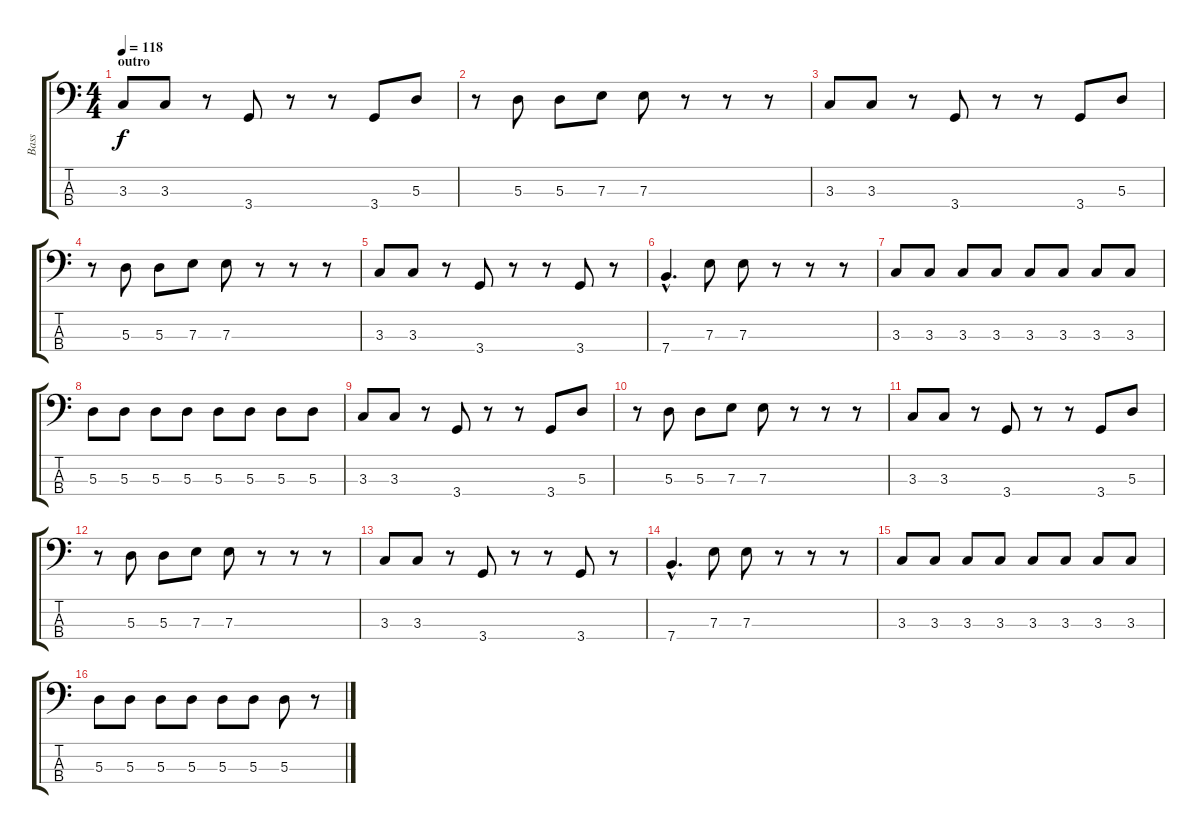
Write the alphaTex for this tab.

\track ("Bass" "Bass") {instrument electricbasspick}
\staff {score tabs}
\tuning (G2 D2 A1 E1) {hide}
\ts (4 4)
\section ("" "outro")
\tempo 118
\clef f4
\ks c
3.3.8{dy f} 3.3.8 r.8 3.4.8 r.8 r.8 3.4.8 5.3.8 |
r.8 5.3.8 5.3.8 7.3.8 7.3.8 r.8 r.8 r.8 |
3.3.8 3.3.8 r.8 3.4.8 r.8 r.8 3.4.8 5.3.8 |
r.8 5.3.8 5.3.8 7.3.8 7.3.8 r.8 r.8 r.8 |
3.3.8 3.3.8 r.8 3.4.8 r.8 r.8 3.4.8 r.8 |
7.4{hac}.4{d} 7.3.8 7.3.8 r.8 r.8 r.8 |
3.3.8 3.3.8 3.3.8 3.3.8 3.3.8 3.3.8 3.3.8 3.3.8 |
5.3.8 5.3.8 5.3.8 5.3.8 5.3.8 5.3.8 5.3.8 5.3.8 |
3.3.8 3.3.8 r.8 3.4.8 r.8 r.8 3.4.8 5.3.8 |
r.8 5.3.8 5.3.8 7.3.8 7.3.8 r.8 r.8 r.8 |
3.3.8 3.3.8 r.8 3.4.8 r.8 r.8 3.4.8 5.3.8 |
r.8 5.3.8 5.3.8 7.3.8 7.3.8 r.8 r.8 r.8 |
3.3.8 3.3.8 r.8 3.4.8 r.8 r.8 3.4.8 r.8 |
7.4{hac}.4{d} 7.3.8 7.3.8 r.8 r.8 r.8 |
3.3.8 3.3.8 3.3.8 3.3.8 3.3.8 3.3.8 3.3.8 3.3.8 |
5.3.8 5.3.8 5.3.8 5.3.8 5.3.8 5.3.8 5.3.8 r.8
